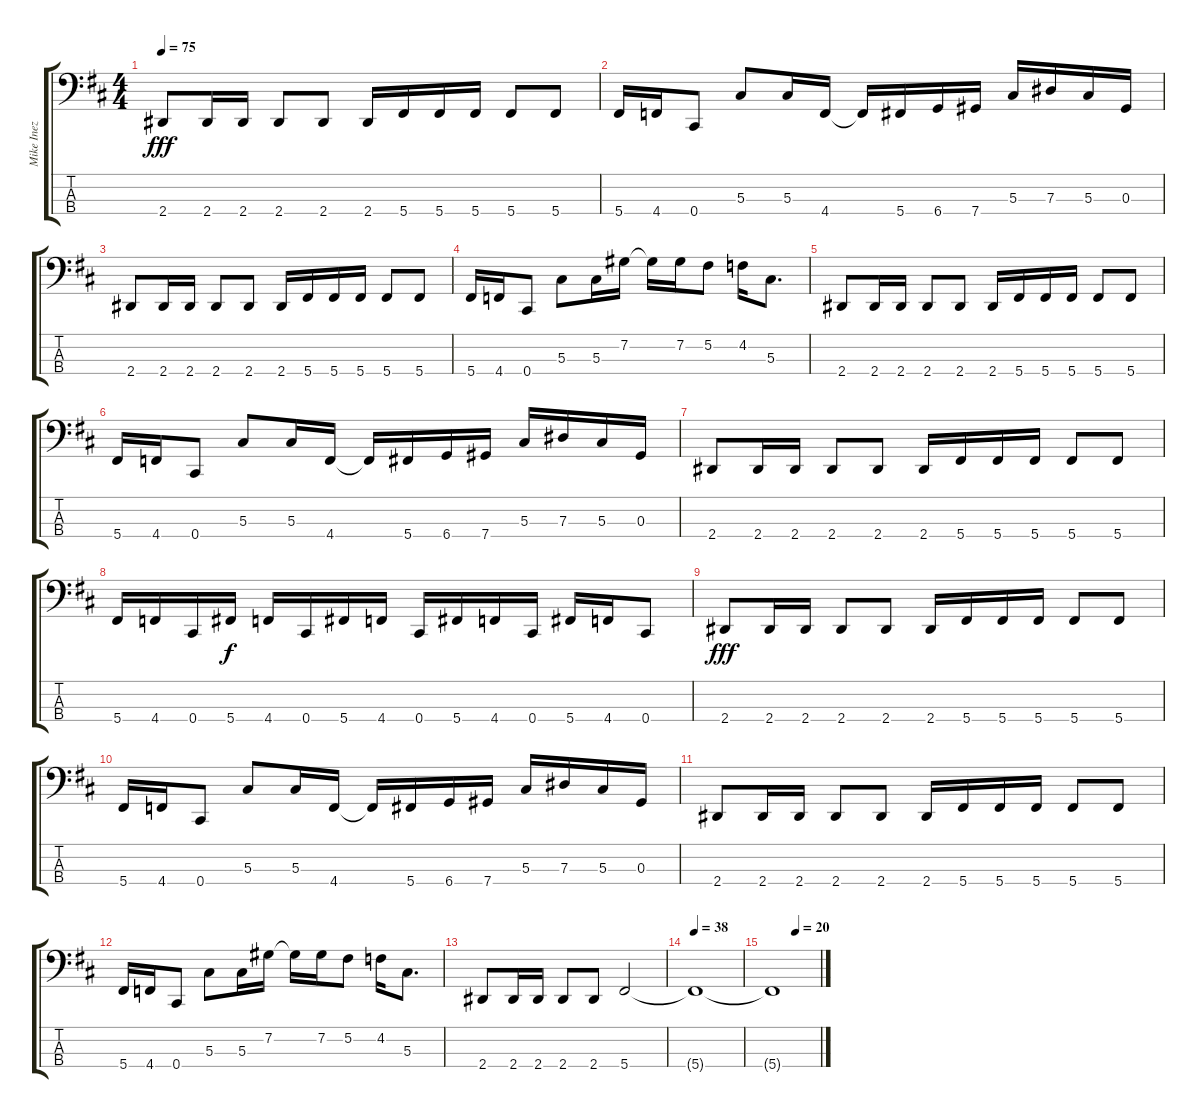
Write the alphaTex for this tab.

\track ("Mike Inez - Bass" "Mike Inez ") {instrument electricbasspick}
\staff {score tabs}
\tuning (Gb2 Db2 Ab1 Db1) {hide}
\ts (4 4)
\tempo 75
\clef f4
\ks d
2.4.8{dy fff} 2.4.16 2.4.16 2.4.8 2.4.8 2.4.16 5.4.16 5.4.16 5.4.16 5.4.8 5.4.8 |
5.4.16 4.4.16 0.4.8 5.3.8 5.3.16 4.4.16 4.4{t}.16 5.4.16 6.4.16 7.4.16 5.3.16 7.3.16 5.3.16 0.3.16 |
2.4.8 2.4.16 2.4.16 2.4.8 2.4.8 2.4.16 5.4.16 5.4.16 5.4.16 5.4.8 5.4.8 |
5.4.16 4.4.16 0.4.8 5.3.8 5.3.16 7.2.16 7.2{t}.16 7.2.16 5.2.8 4.2.16 5.3.8{d} |
2.4.8 2.4.16 2.4.16 2.4.8 2.4.8 2.4.16 5.4.16 5.4.16 5.4.16 5.4.8 5.4.8 |
5.4.16 4.4.16 0.4.8 5.3.8 5.3.16 4.4.16 4.4{t}.16 5.4.16 6.4.16 7.4.16 5.3.16 7.3.16 5.3.16 0.3.16 |
2.4.8 2.4.16 2.4.16 2.4.8 2.4.8 2.4.16 5.4.16 5.4.16 5.4.16 5.4.8 5.4.8 |
5.4.16 4.4.16 0.4.16 5.4.16{dy f} 4.4.16 0.4.16 5.4.16 4.4.16 0.4.16 5.4.16 4.4.16 0.4.16 5.4.16 4.4.16 0.4.8 |
2.4.8{dy fff} 2.4.16 2.4.16 2.4.8 2.4.8 2.4.16 5.4.16 5.4.16 5.4.16 5.4.8 5.4.8 |
5.4.16 4.4.16 0.4.8 5.3.8 5.3.16 4.4.16 4.4{t}.16 5.4.16 6.4.16 7.4.16 5.3.16 7.3.16 5.3.16 0.3.16 |
2.4.8 2.4.16 2.4.16 2.4.8 2.4.8 2.4.16 5.4.16 5.4.16 5.4.16 5.4.8 5.4.8 |
5.4.16 4.4.16 0.4.8 5.3.8 5.3.16 7.2.16 7.2{t}.16 7.2.16 5.2.8 4.2.16 5.3.8{d} |
2.4.8 2.4.16 2.4.16 2.4.8 2.4.8 5.4.2 |
\tempo 38
5.4{t}.1 |
\tempo (20 0.5)
5.4{t}.1{volume 1}
